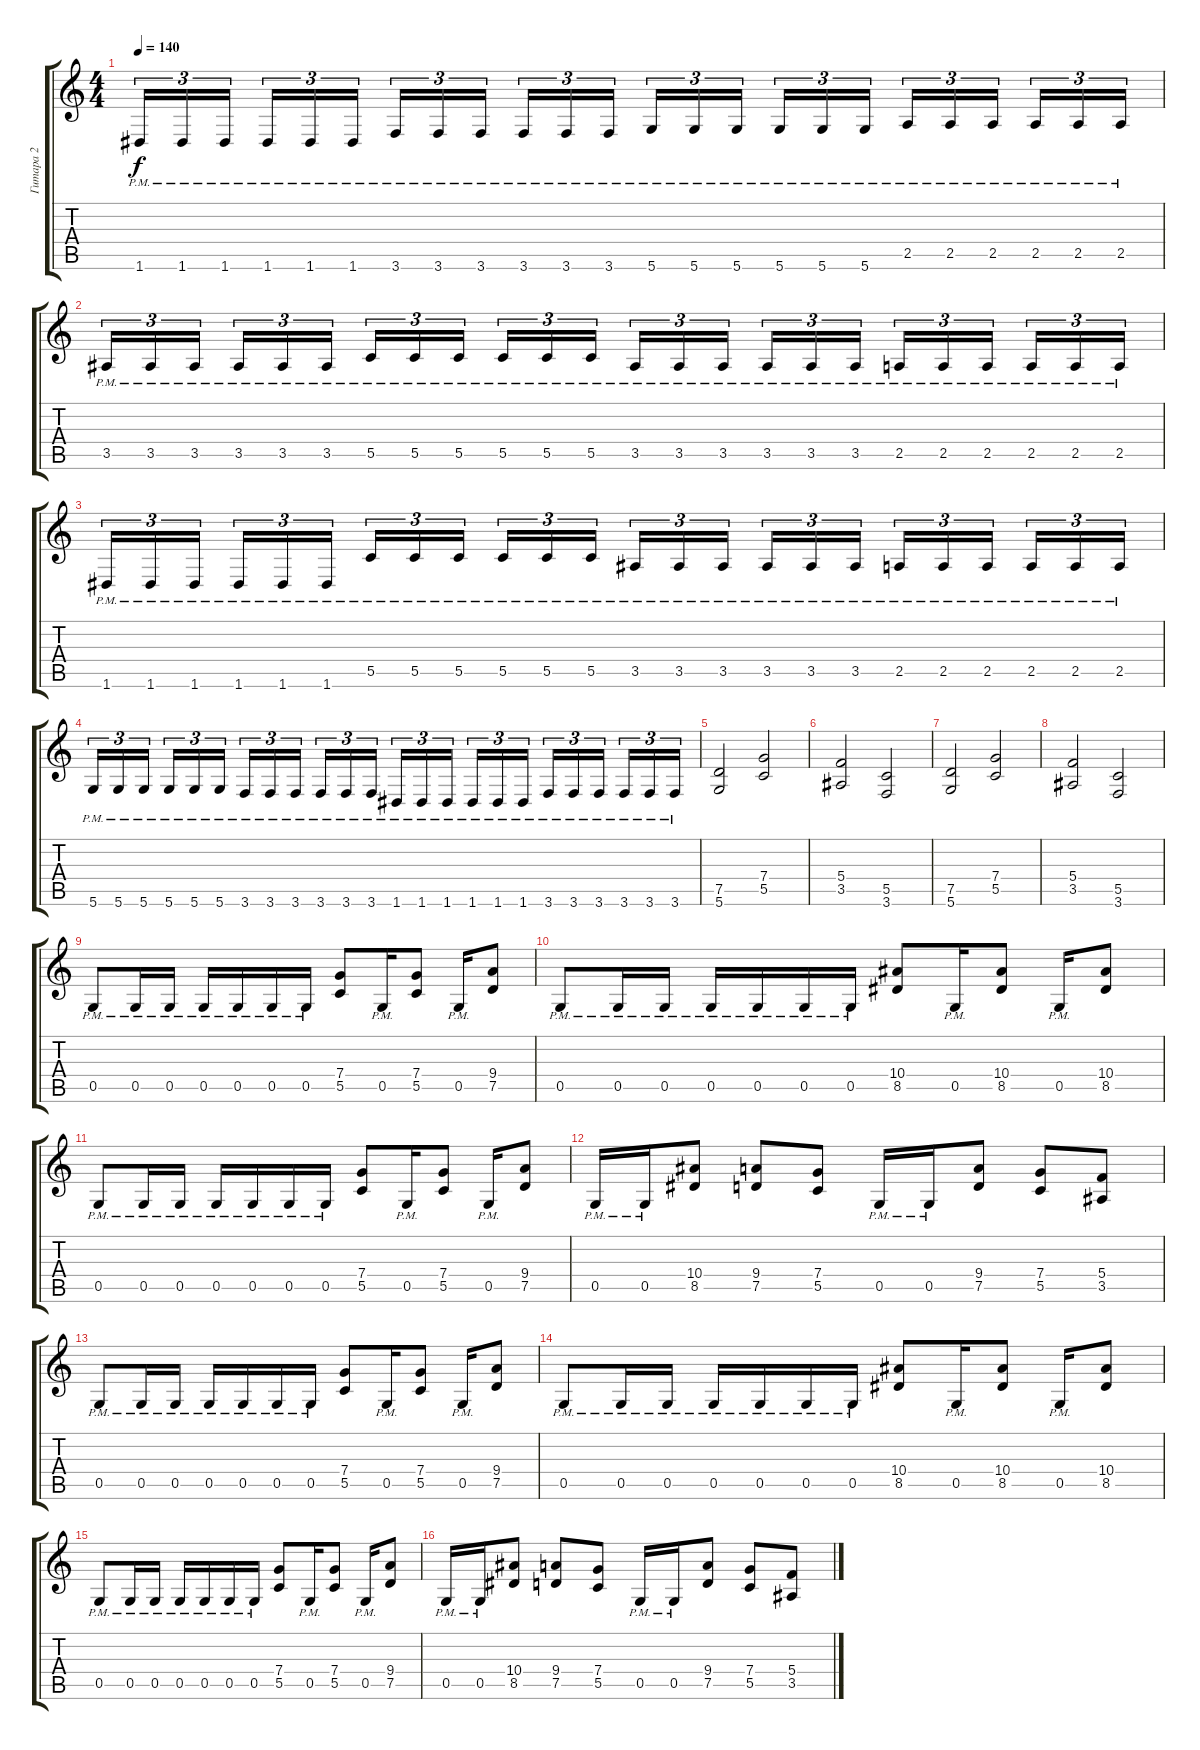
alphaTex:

\track ("Гитара 2" "Гитара 2") {instrument overdrivenguitar}
\staff {score tabs}
\tuning (D4 A3 F3 C3 G2 D2) {hide}
\ts (4 4)
\tempo 140
\clef g2
\ks c
1.6{pm}.16{tu (3 2) dy f} 1.6{pm}.16{tu (3 2)} 1.6{pm}.16{tu (3 2) beam splitsecondary} 1.6{pm}.16{tu (3 2)} 1.6{pm}.16{tu (3 2)} 1.6{pm}.16{tu (3 2)} 3.6{pm}.16{tu (3 2)} 3.6{pm}.16{tu (3 2)} 3.6{pm}.16{tu (3 2) beam splitsecondary} 3.6{pm}.16{tu (3 2)} 3.6{pm}.16{tu (3 2)} 3.6{pm}.16{tu (3 2)} 5.6{pm}.16{tu (3 2)} 5.6{pm}.16{tu (3 2)} 5.6{pm}.16{tu (3 2) beam splitsecondary} 5.6{pm}.16{tu (3 2)} 5.6{pm}.16{tu (3 2)} 5.6{pm}.16{tu (3 2)} 2.5{pm}.16{tu (3 2)} 2.5{pm}.16{tu (3 2)} 2.5{pm}.16{tu (3 2) beam splitsecondary} 2.5{pm}.16{tu (3 2)} 2.5{pm}.16{tu (3 2)} 2.5{pm}.16{tu (3 2)} |
3.5{pm}.16{tu (3 2)} 3.5{pm}.16{tu (3 2)} 3.5{pm}.16{tu (3 2) beam splitsecondary} 3.5{pm}.16{tu (3 2)} 3.5{pm}.16{tu (3 2)} 3.5{pm}.16{tu (3 2)} 5.5{pm}.16{tu (3 2)} 5.5{pm}.16{tu (3 2)} 5.5{pm}.16{tu (3 2) beam splitsecondary} 5.5{pm}.16{tu (3 2)} 5.5{pm}.16{tu (3 2)} 5.5{pm}.16{tu (3 2)} 3.5{pm}.16{tu (3 2)} 3.5{pm}.16{tu (3 2)} 3.5{pm}.16{tu (3 2) beam splitsecondary} 3.5{pm}.16{tu (3 2)} 3.5{pm}.16{tu (3 2)} 3.5{pm}.16{tu (3 2)} 2.5{pm}.16{tu (3 2)} 2.5{pm}.16{tu (3 2)} 2.5{pm}.16{tu (3 2) beam splitsecondary} 2.5{pm}.16{tu (3 2)} 2.5{pm}.16{tu (3 2)} 2.5{pm}.16{tu (3 2)} |
1.6{pm}.16{tu (3 2)} 1.6{pm}.16{tu (3 2)} 1.6{pm}.16{tu (3 2) beam splitsecondary} 1.6{pm}.16{tu (3 2)} 1.6{pm}.16{tu (3 2)} 1.6{pm}.16{tu (3 2)} 5.5{pm}.16{tu (3 2)} 5.5{pm}.16{tu (3 2)} 5.5{pm}.16{tu (3 2) beam splitsecondary} 5.5{pm}.16{tu (3 2)} 5.5{pm}.16{tu (3 2)} 5.5{pm}.16{tu (3 2)} 3.5{pm}.16{tu (3 2)} 3.5{pm}.16{tu (3 2)} 3.5{pm}.16{tu (3 2) beam splitsecondary} 3.5{pm}.16{tu (3 2)} 3.5{pm}.16{tu (3 2)} 3.5{pm}.16{tu (3 2)} 2.5{pm}.16{tu (3 2)} 2.5{pm}.16{tu (3 2)} 2.5{pm}.16{tu (3 2) beam splitsecondary} 2.5{pm}.16{tu (3 2)} 2.5{pm}.16{tu (3 2)} 2.5{pm}.16{tu (3 2)} |
5.6{pm}.16{tu (3 2)} 5.6{pm}.16{tu (3 2)} 5.6{pm}.16{tu (3 2) beam splitsecondary} 5.6{pm}.16{tu (3 2)} 5.6{pm}.16{tu (3 2)} 5.6{pm}.16{tu (3 2)} 3.6{pm}.16{tu (3 2)} 3.6{pm}.16{tu (3 2)} 3.6{pm}.16{tu (3 2) beam splitsecondary} 3.6{pm}.16{tu (3 2)} 3.6{pm}.16{tu (3 2)} 3.6{pm}.16{tu (3 2)} 1.6{pm}.16{tu (3 2)} 1.6{pm}.16{tu (3 2)} 1.6{pm}.16{tu (3 2) beam splitsecondary} 1.6{pm}.16{tu (3 2)} 1.6{pm}.16{tu (3 2)} 1.6{pm}.16{tu (3 2)} 3.6{pm}.16{tu (3 2)} 3.6{pm}.16{tu (3 2)} 3.6{pm}.16{tu (3 2) beam splitsecondary} 3.6{pm}.16{tu (3 2)} 3.6{pm}.16{tu (3 2)} 3.6{pm}.16{tu (3 2)} |
(7.5 5.6).2 (7.4 5.5).2 |
(5.4 3.5).2 (5.5 3.6).2 |
(7.5 5.6).2 (7.4 5.5).2 |
(5.4 3.5).2 (5.5 3.6).2 |
0.5{pm}.8 0.5{pm}.16 0.5{pm}.16 0.5{pm}.16 0.5{pm}.16 0.5{pm}.16 0.5{pm}.16 (7.4 5.5).8 0.5{pm}.16 (7.4 5.5).8 0.5{pm}.16 (9.4 7.5).8 |
0.5{pm}.8 0.5{pm}.16 0.5{pm}.16 0.5{pm}.16 0.5{pm}.16 0.5{pm}.16 0.5{pm}.16 (10.4 8.5).8 0.5{pm}.16 (10.4 8.5).8 0.5{pm}.16 (10.4 8.5).8 |
0.5{pm}.8 0.5{pm}.16 0.5{pm}.16 0.5{pm}.16 0.5{pm}.16 0.5{pm}.16 0.5{pm}.16 (7.4 5.5).8 0.5{pm}.16 (7.4 5.5).8 0.5{pm}.16 (9.4 7.5).8 |
0.5{pm}.16 0.5{pm}.16 (10.4 8.5).8 (9.4 7.5).8 (7.4 5.5).8 0.5{pm}.16 0.5{pm}.16 (9.4 7.5).8 (7.4 5.5).8 (5.4 3.5).8 |
0.5{pm}.8 0.5{pm}.16 0.5{pm}.16 0.5{pm}.16 0.5{pm}.16 0.5{pm}.16 0.5{pm}.16 (7.4 5.5).8 0.5{pm}.16 (7.4 5.5).8 0.5{pm}.16 (9.4 7.5).8 |
0.5{pm}.8 0.5{pm}.16 0.5{pm}.16 0.5{pm}.16 0.5{pm}.16 0.5{pm}.16 0.5{pm}.16 (10.4 8.5).8 0.5{pm}.16 (10.4 8.5).8 0.5{pm}.16 (10.4 8.5).8 |
0.5{pm}.8 0.5{pm}.16 0.5{pm}.16 0.5{pm}.16 0.5{pm}.16 0.5{pm}.16 0.5{pm}.16 (7.4 5.5).8 0.5{pm}.16 (7.4 5.5).8 0.5{pm}.16 (9.4 7.5).8 |
0.5{pm}.16 0.5{pm}.16 (10.4 8.5).8 (9.4 7.5).8 (7.4 5.5).8 0.5{pm}.16 0.5{pm}.16 (9.4 7.5).8 (7.4 5.5).8 (5.4 3.5).8
